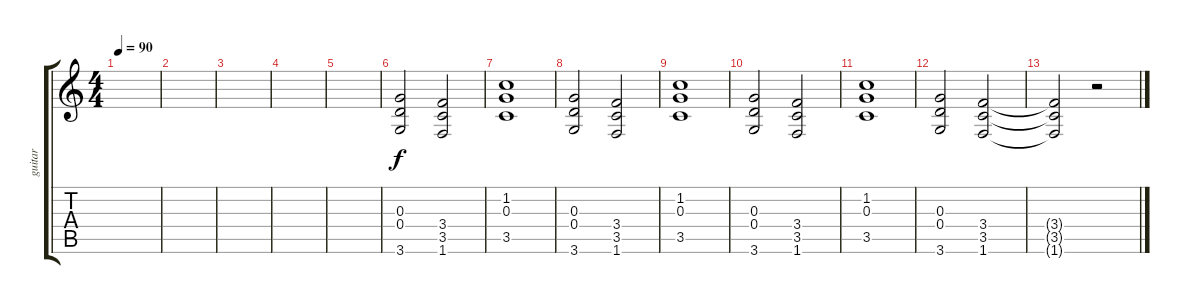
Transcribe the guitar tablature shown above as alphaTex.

\track ("guitar" "guitar") {instrument distortionguitar}
\staff {score tabs}
\tuning (E4 B3 G3 D3 A2 E2) {hide}
\ts (4 4)
\tempo 90
\clef g2
\ks c
|
|
|
|
|
(0.3 0.4 3.6).2 (3.4 3.5 1.6).2 |
(1.2 0.3 3.5).1 |
(0.3 0.4 3.6).2 (3.4 3.5 1.6).2 |
(1.2 0.3 3.5).1 |
(0.3 0.4 3.6).2 (3.4 3.5 1.6).2 |
(1.2 0.3 3.5).1 |
(0.3 0.4 3.6).2 (3.4 3.5 1.6).2 |
(3.4{t} 3.5{t} 1.6{t}).2 r.2
